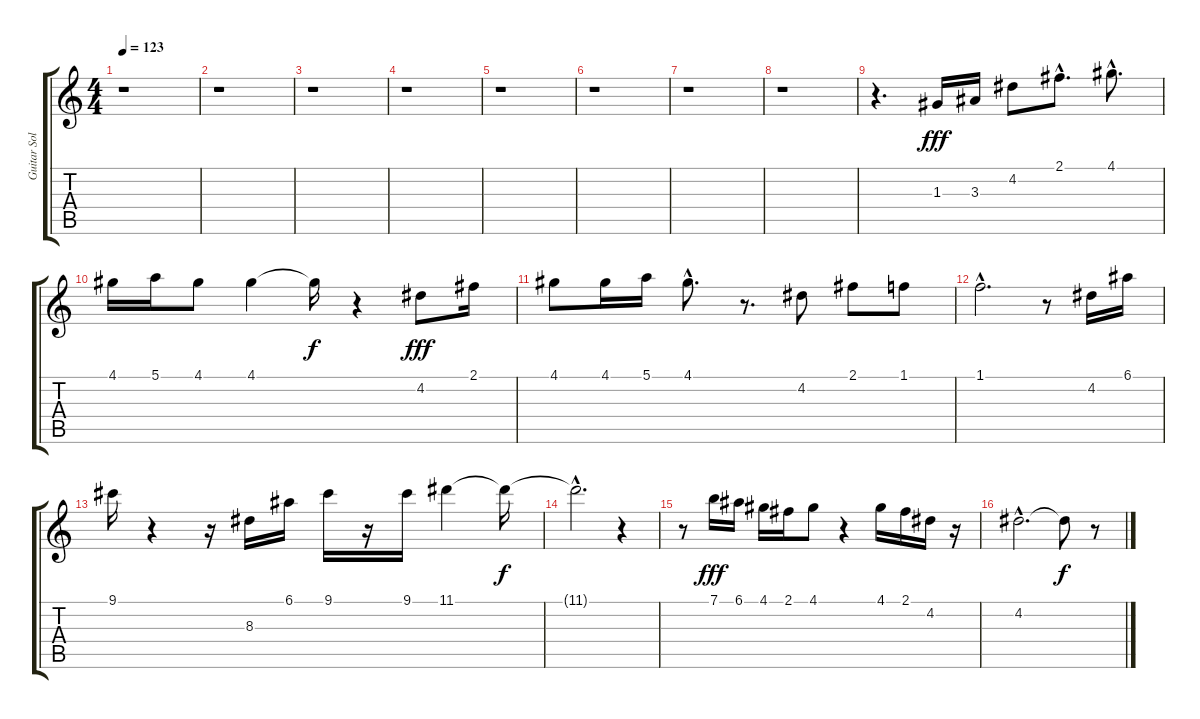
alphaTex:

\track ("Guitar Solo" "Guitar Sol") {instrument electricguitarjazz}
\staff {score tabs}
\tuning (E4 B3 G3 D3 A2 E2) {hide}
\ts (4 4)
\tempo 123
\clef g2
\ks c
r.1{dy fff} |
r.1 |
r.1 |
r.1 |
r.1 |
r.1 |
r.1 |
r.1 |
r.4{d} 1.3.16 3.3.16 4.2.8 2.1{hac}.8{d} 4.1{hac}.8{d} |
4.1.16 5.1.16 4.1.8 4.1.4 4.1{t}.16{dy f} r.4 4.2.8{dy fff} 2.1.16 |
4.1.8 4.1.16 5.1.16 4.1{hac}.8{d} r.8{d} 4.2.8 2.1.8 1.1.8 |
1.1{hac}.2{d} r.8 4.2.16 6.1.16 |
9.1.16 r.4 r.16 8.3.16 6.1.16 9.1.16 r.16 9.1.16 11.1.4 11.1{t}.16{dy f} |
11.1{hac t}.2{d} r.4 |
r.8 7.1.16{dy fff} 6.1.16 4.1.16 2.1.16 4.1.8 r.4 4.1.16 2.1.16 4.2.16 r.16 |
4.2{hac}.2{d} 4.2{t}.8{dy f} r.8
